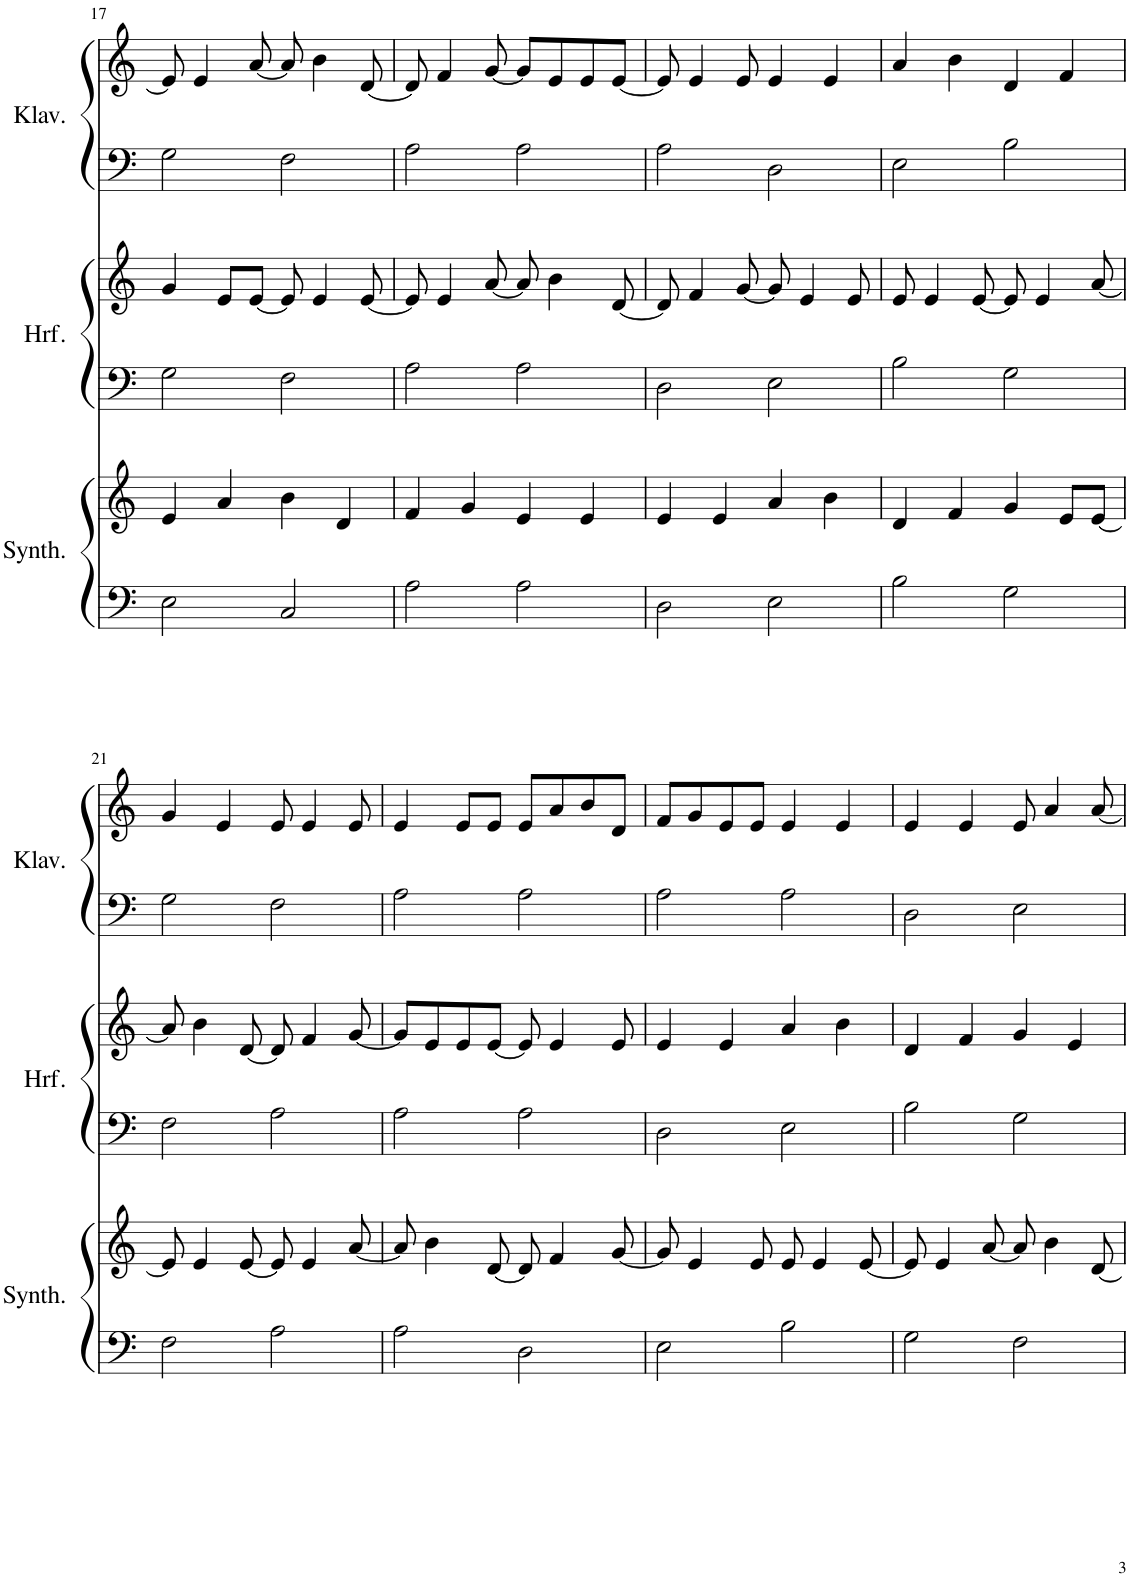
**kern	**kern	**kern	**kern	**kern	**kern
*part3	*part3	*part2	*part2	*part1	*part1
*staff6	*staff5	*staff4	*staff3	*staff2	*staff1
*I"String Synthesizer	*	*I"Harfe	*	*I"Klavier	*
*I'Synth.	*	*I'Hrf.	*	*I'Klav.	*
!!LO:PB:g=z
*clefF4	*clefG2	*clefF4	*clefG2	*clefF4	*clefG2
*k[]	*k[]	*k[]	*k[]	*k[]	*k[]
*M4/4	*M4/4	*M4/4	*M4/4	*M4/4	*M4/4
=17	=17	=17	=17	=17	=17
2E\	4e/	2G\	4g/	2G\	8e/]
.	.	.	.	.	4e/
.	4a/	.	8e/L	.	.
.	.	.	[8e/J	.	[8a/
2C/	4b\	2F\	8e/]	2F\	8a/]
.	.	.	4e/	.	4b\
.	4d/	.	.	.	.
.	.	.	[8e/	.	[8d/
=18	=18	=18	=18	=18	=18
2A\	4f/	2A\	8e/]	2A\	8d/]
.	.	.	4e/	.	4f/
.	4g/	.	.	.	.
.	.	.	[8a/	.	[8g/
2A\	4e/	2A\	8a/]	2A\	8g/L]
.	.	.	4b\	.	8e/
.	4e/	.	.	.	8e/
.	.	.	[8d/	.	[8e/J
=19	=19	=19	=19	=19	=19
2D\	4e/	2D\	8d/]	2A\	8e/]
.	.	.	4f/	.	4e/
.	4e/	.	.	.	.
.	.	.	[8g/	.	8e/
2E\	4a/	2E\	8g/]	2D\	4e/
.	.	.	4e/	.	.
.	4b\	.	.	.	4e/
.	.	.	8e/	.	.
=20	=20	=20	=20	=20	=20
2B\	4d/	2B\	8e/	2E\	4a/
.	.	.	4e/	.	.
.	4f/	.	.	.	4b\
.	.	.	[8e/	.	.
2G\	4g/	2G\	8e/]	2B\	4d/
.	.	.	4e/	.	.
.	8e/L	.	.	.	4f/
.	[8e/J	.	[8a/	.	.
!!LO:LB:g=z
=21	=21	=21	=21	=21	=21
2F\	8e/]	2F\	8a/]	2G\	4g/
.	4e/	.	4b\	.	.
.	.	.	.	.	4e/
.	[8e/	.	[8d/	.	.
2A\	8e/]	2A\	8d/]	2F\	8e/
.	4e/	.	4f/	.	4e/
.	[8a/	.	[8g/	.	8e/
=22	=22	=22	=22	=22	=22
2A\	8a/]	2A\	8g/L]	2A\	4e/
.	4b\	.	8e/	.	.
.	.	.	8e/	.	8e/L
.	[8d/	.	[8e/J	.	8e/J
2D\	8d/]	2A\	8e/]	2A\	8e/L
.	4f/	.	4e/	.	8a/
.	.	.	.	.	8b/
.	[8g/	.	8e/	.	8d/J
=23	=23	=23	=23	=23	=23
2E\	8g/]	2D\	4e/	2A\	8f/L
.	4e/	.	.	.	8g/
.	.	.	4e/	.	8e/
.	8e/	.	.	.	8e/J
2B\	8e/	2E\	4a/	2A\	4e/
.	4e/	.	.	.	.
.	.	.	4b\	.	4e/
.	[8e/	.	.	.	.
=24	=24	=24	=24	=24	=24
2G\	8e/]	2B\	4d/	2D\	4e/
.	4e/	.	.	.	.
.	.	.	4f/	.	4e/
.	[8a/	.	.	.	.
2F\	8a/]	2G\	4g/	2E\	8e/
.	4b\	.	.	.	4a/
.	.	.	4e/	.	.
.	[8d/	.	.	.	[8a/
=	=	=	=	=	=
*-	*-	*-	*-	*-	*-
